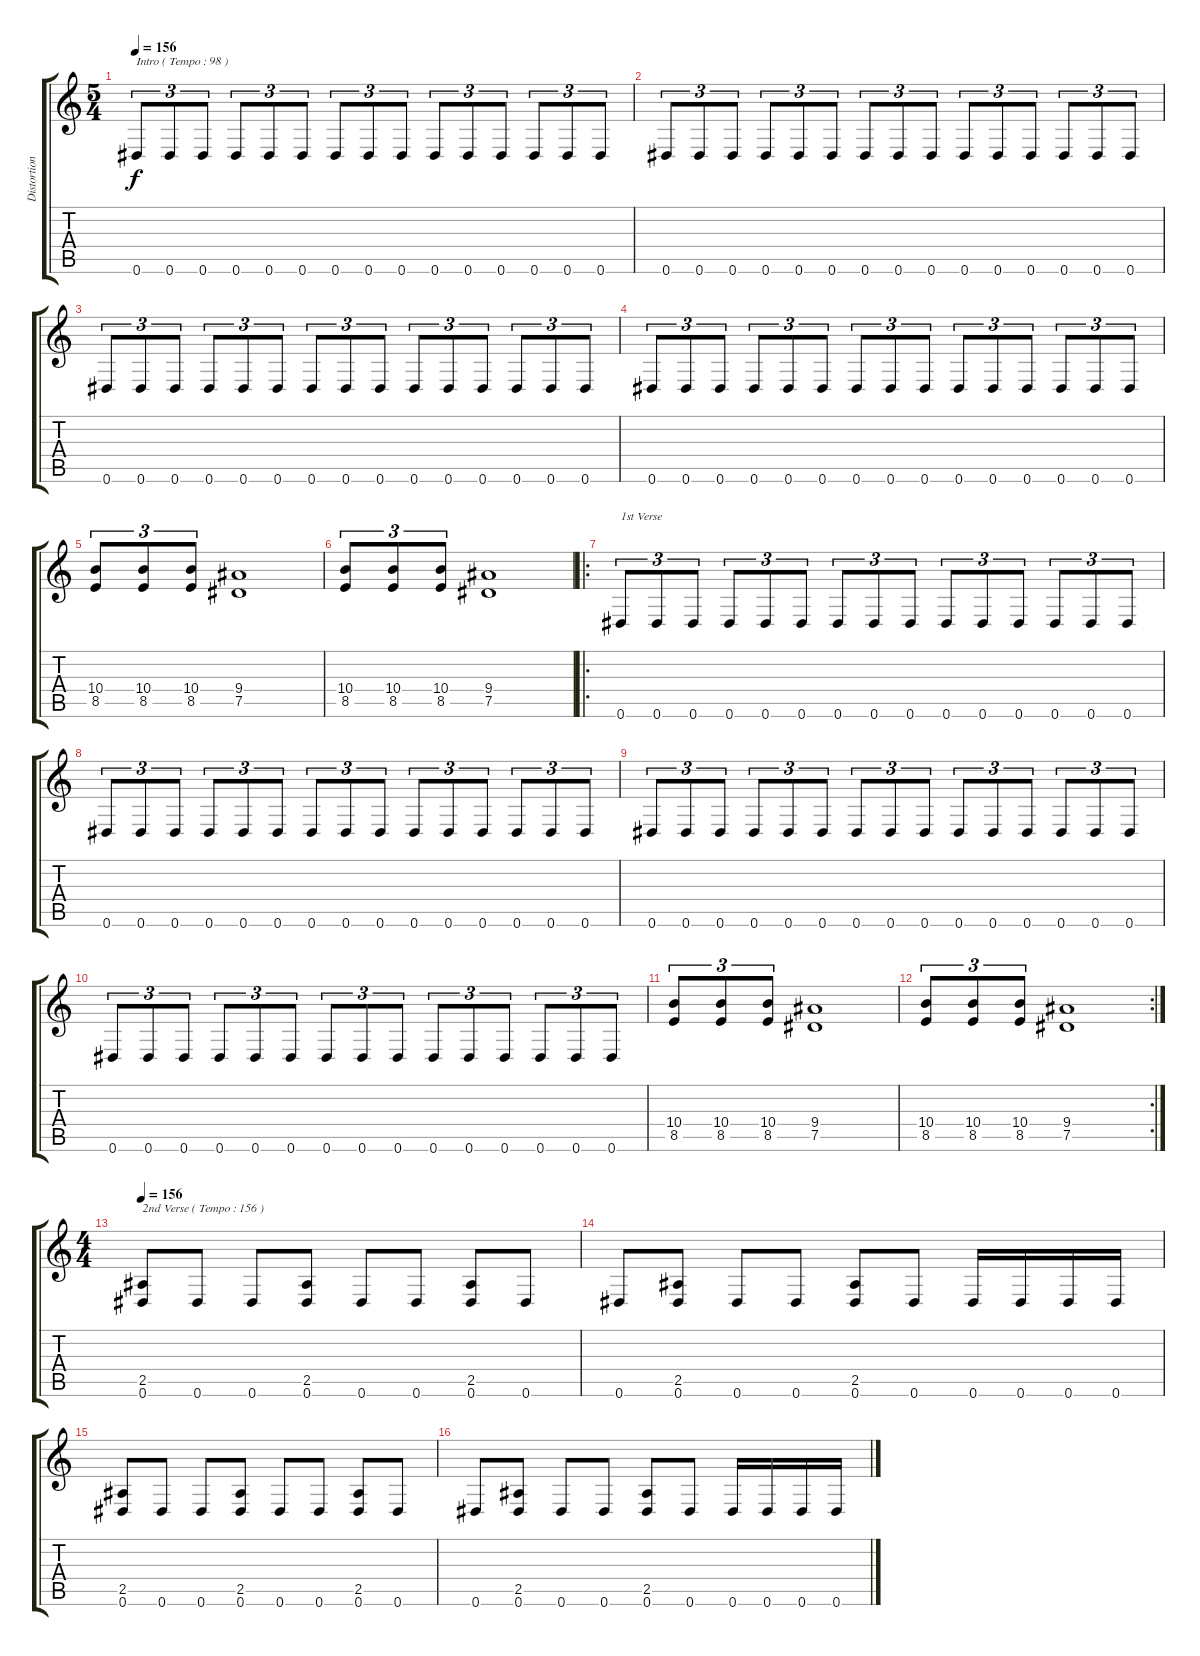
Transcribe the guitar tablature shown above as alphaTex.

\track ("Distortion Guitar II" "Distortion") {instrument distortionguitar}
\staff {score tabs}
\tuning (Eb4 Bb3 Gb3 Db3 Ab2 Eb2) {hide}
\ts (5 4)
\tempo 156
\tempo 98
\tempo 156
\clef g2
\ks c
0.6.8{tu (3 2) txt "Intro ( Tempo : 98 )" dy f instrument distortionguitar} 0.6.8{tu (3 2)} 0.6.8{tu (3 2)} 0.6.8{tu (3 2)} 0.6.8{tu (3 2)} 0.6.8{tu (3 2)} 0.6.8{tu (3 2)} 0.6.8{tu (3 2)} 0.6.8{tu (3 2)} 0.6.8{tu (3 2)} 0.6.8{tu (3 2)} 0.6.8{tu (3 2)} 0.6.8{tu (3 2)} 0.6.8{tu (3 2)} 0.6.8{tu (3 2)} |
0.6.8{tu (3 2)} 0.6.8{tu (3 2)} 0.6.8{tu (3 2)} 0.6.8{tu (3 2)} 0.6.8{tu (3 2)} 0.6.8{tu (3 2)} 0.6.8{tu (3 2)} 0.6.8{tu (3 2)} 0.6.8{tu (3 2)} 0.6.8{tu (3 2)} 0.6.8{tu (3 2)} 0.6.8{tu (3 2)} 0.6.8{tu (3 2)} 0.6.8{tu (3 2)} 0.6.8{tu (3 2)} |
0.6.8{tu (3 2)} 0.6.8{tu (3 2)} 0.6.8{tu (3 2)} 0.6.8{tu (3 2)} 0.6.8{tu (3 2)} 0.6.8{tu (3 2)} 0.6.8{tu (3 2)} 0.6.8{tu (3 2)} 0.6.8{tu (3 2)} 0.6.8{tu (3 2)} 0.6.8{tu (3 2)} 0.6.8{tu (3 2)} 0.6.8{tu (3 2)} 0.6.8{tu (3 2)} 0.6.8{tu (3 2)} |
0.6.8{tu (3 2)} 0.6.8{tu (3 2)} 0.6.8{tu (3 2)} 0.6.8{tu (3 2)} 0.6.8{tu (3 2)} 0.6.8{tu (3 2)} 0.6.8{tu (3 2)} 0.6.8{tu (3 2)} 0.6.8{tu (3 2)} 0.6.8{tu (3 2)} 0.6.8{tu (3 2)} 0.6.8{tu (3 2)} 0.6.8{tu (3 2)} 0.6.8{tu (3 2)} 0.6.8{tu (3 2)} |
(10.4 8.5).8{tu (3 2)} (10.4 8.5).8{tu (3 2)} (10.4 8.5).8{tu (3 2)} (9.4 7.5).1 |
(10.4 8.5).8{tu (3 2)} (10.4 8.5).8{tu (3 2)} (10.4 8.5).8{tu (3 2)} (9.4 7.5).1 |
\ro
0.6.8{tu (3 2) txt "1st Verse"} 0.6.8{tu (3 2)} 0.6.8{tu (3 2)} 0.6.8{tu (3 2)} 0.6.8{tu (3 2)} 0.6.8{tu (3 2)} 0.6.8{tu (3 2)} 0.6.8{tu (3 2)} 0.6.8{tu (3 2)} 0.6.8{tu (3 2)} 0.6.8{tu (3 2)} 0.6.8{tu (3 2)} 0.6.8{tu (3 2)} 0.6.8{tu (3 2)} 0.6.8{tu (3 2)} |
0.6.8{tu (3 2)} 0.6.8{tu (3 2)} 0.6.8{tu (3 2)} 0.6.8{tu (3 2)} 0.6.8{tu (3 2)} 0.6.8{tu (3 2)} 0.6.8{tu (3 2)} 0.6.8{tu (3 2)} 0.6.8{tu (3 2)} 0.6.8{tu (3 2)} 0.6.8{tu (3 2)} 0.6.8{tu (3 2)} 0.6.8{tu (3 2)} 0.6.8{tu (3 2)} 0.6.8{tu (3 2)} |
0.6.8{tu (3 2)} 0.6.8{tu (3 2)} 0.6.8{tu (3 2)} 0.6.8{tu (3 2)} 0.6.8{tu (3 2)} 0.6.8{tu (3 2)} 0.6.8{tu (3 2)} 0.6.8{tu (3 2)} 0.6.8{tu (3 2)} 0.6.8{tu (3 2)} 0.6.8{tu (3 2)} 0.6.8{tu (3 2)} 0.6.8{tu (3 2)} 0.6.8{tu (3 2)} 0.6.8{tu (3 2)} |
0.6.8{tu (3 2)} 0.6.8{tu (3 2)} 0.6.8{tu (3 2)} 0.6.8{tu (3 2)} 0.6.8{tu (3 2)} 0.6.8{tu (3 2)} 0.6.8{tu (3 2)} 0.6.8{tu (3 2)} 0.6.8{tu (3 2)} 0.6.8{tu (3 2)} 0.6.8{tu (3 2)} 0.6.8{tu (3 2)} 0.6.8{tu (3 2)} 0.6.8{tu (3 2)} 0.6.8{tu (3 2)} |
(10.4 8.5).8{tu (3 2)} (10.4 8.5).8{tu (3 2)} (10.4 8.5).8{tu (3 2)} (9.4 7.5).1 |
\rc 2
(10.4 8.5).8{tu (3 2)} (10.4 8.5).8{tu (3 2)} (10.4 8.5).8{tu (3 2)} (9.4 7.5).1 |
\ts (4 4)
\tempo 156
(2.5 0.6).8{txt "2nd Verse ( Tempo : 156 )"} 0.6.8 0.6.8 (2.5 0.6).8 0.6.8 0.6.8 (2.5 0.6).8 0.6.8 |
0.6.8 (2.5 0.6).8 0.6.8 0.6.8 (2.5 0.6).8 0.6.8 0.6.16 0.6.16 0.6.16 0.6.16 |
(2.5 0.6).8 0.6.8 0.6.8 (2.5 0.6).8 0.6.8 0.6.8 (2.5 0.6).8 0.6.8 |
0.6.8 (2.5 0.6).8 0.6.8 0.6.8 (2.5 0.6).8 0.6.8 0.6.16 0.6.16 0.6.16 0.6.16
